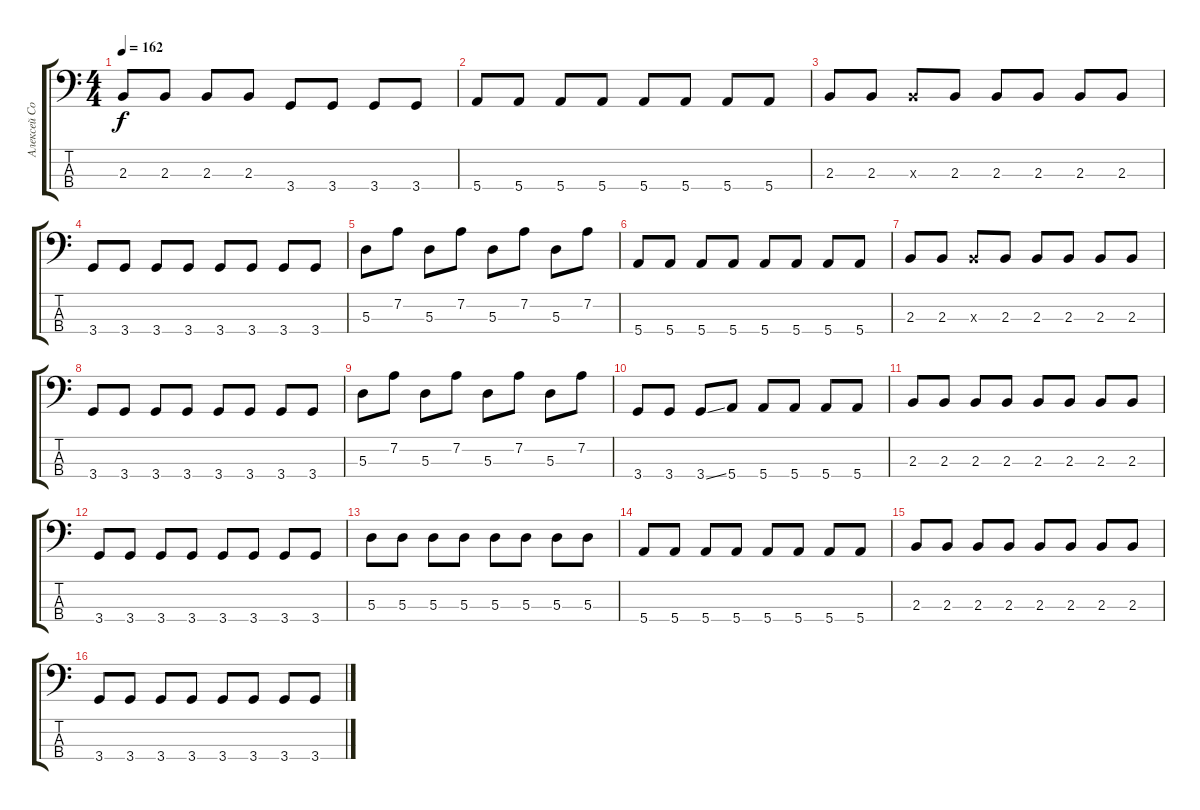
\track ("Алексей Соловьев" "Алексей Со") {instrument electricbasspick}
\staff {score tabs}
\tuning (G2 D2 A1 E1) {hide}
\ts (4 4)
\tempo 162
\clef f4
\ks c
2.3.8{dy f} 2.3.8 2.3.8 2.3.8 3.4.8 3.4.8 3.4.8 3.4.8 |
5.4.8 5.4.8 5.4.8 5.4.8 5.4.8 5.4.8 5.4.8 5.4.8 |
2.3.8 2.3.8 2.3{x}.8 2.3.8 2.3.8 2.3.8 2.3.8 2.3.8 |
3.4.8 3.4.8 3.4.8 3.4.8 3.4.8 3.4.8 3.4.8 3.4.8 |
5.3.8 7.2.8 5.3.8 7.2.8 5.3.8 7.2.8 5.3.8 7.2.8 |
5.4.8 5.4.8 5.4.8 5.4.8 5.4.8 5.4.8 5.4.8 5.4.8 |
2.3.8 2.3.8 2.3{x}.8 2.3.8 2.3.8 2.3.8 2.3.8 2.3.8 |
3.4.8 3.4.8 3.4.8 3.4.8 3.4.8 3.4.8 3.4.8 3.4.8 |
5.3.8 7.2.8 5.3.8 7.2.8 5.3.8 7.2.8 5.3.8 7.2.8 |
3.4.8 3.4.8 3.4{ss}.8 5.4.8 5.4.8 5.4.8 5.4.8 5.4.8 |
2.3.8 2.3.8 2.3.8 2.3.8 2.3.8 2.3.8 2.3.8 2.3.8 |
3.4.8 3.4.8 3.4.8 3.4.8 3.4.8 3.4.8 3.4.8 3.4.8 |
5.3.8 5.3.8 5.3.8 5.3.8 5.3.8 5.3.8 5.3.8 5.3.8 |
5.4.8 5.4.8 5.4.8 5.4.8 5.4.8 5.4.8 5.4.8 5.4.8 |
2.3.8 2.3.8 2.3.8 2.3.8 2.3.8 2.3.8 2.3.8 2.3.8 |
3.4.8 3.4.8 3.4.8 3.4.8 3.4.8 3.4.8 3.4.8 3.4.8
